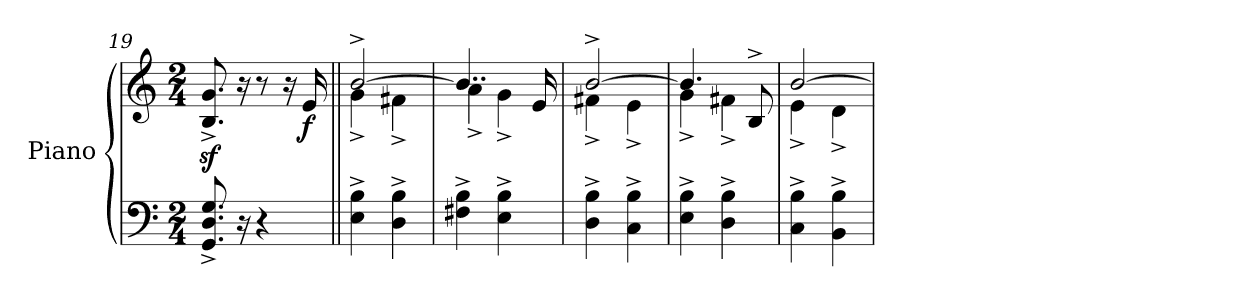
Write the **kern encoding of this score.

**kern	**kern	**dynam
*part1	*part1	*part1
*staff2	*staff1	*staff1/2
*I"Piano	*	*
*I'Pno.	*	*
*clefF4	*clefG2	*
*k[]	*k[]	*
*M2/4	*M2/4	*
=19	=19	=19
8.GG/^ 8.D/^ 8.G/^	8.B/z<^ 8.g/z<^	.
16r	16r	.
4r	8r	.
.	16r	.
!	!	!LO:DY:b
.	16e/	f
=20||	=20||	=20||
*	*^	*
4E\^ 4B\^	[2b^/	4g^\	.
4D\^ 4B\^	.	4f#X^\	.
=21	=21	=21	=21
4F#X\^ 4B\^	4..b/]	4a^\	.
4E\^ 4B\^	.	4g^\	.
.	16e/	.	.
=22	=22	=22	=22
4D\^ 4B\^	[2b^/	4f#X^\	.
4C\^ 4B\^	.	4e^\	.
=23	=23	=23	=23
4E\^ 4B\^	4.b/]	4g^\	.
4D\^ 4B\^	.	4f#X^\	.
.	8B^/	.	.
=24	=24	=24	=24
4C\^ 4B\^	[2b/	4e^\	.
4BB\^ 4B\^	.	4d^\	.
*	*v	*v	*
=	=	=
*-	*-	*-
